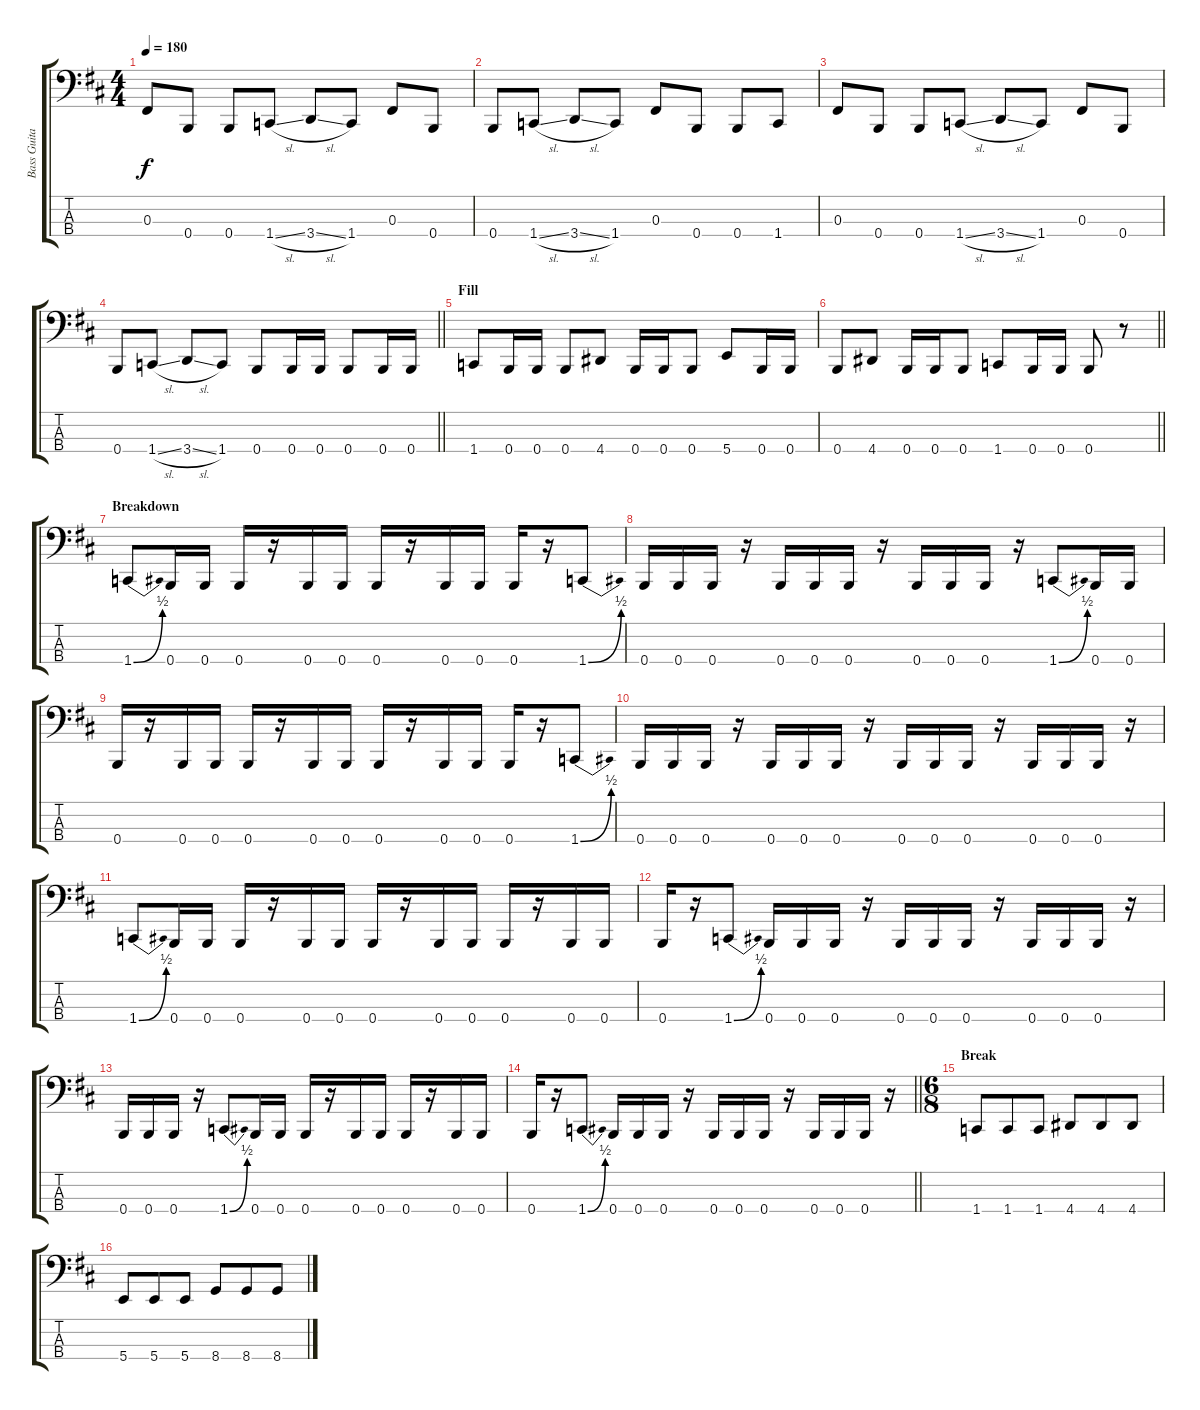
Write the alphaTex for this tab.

\track ("Bass Guitar" "Bass Guita") {instrument electricbasspick}
\staff {score tabs}
\tuning (E2 B1 Gb1 B0) {hide}
\ts (4 4)
\tempo 180
\clef f4
\ks d
0.3.8{dy f} 0.4.8 0.4.8 1.4{sl}.8 3.4{sl}.8 1.4.8 0.3.8 0.4.8 |
0.4.8 1.4{sl}.8 3.4{sl}.8 1.4.8 0.3.8 0.4.8 0.4.8 1.4.8 |
0.3.8 0.4.8 0.4.8 1.4{sl}.8 3.4{sl}.8 1.4.8 0.3.8 0.4.8 |
\barLineRight lightlight
0.4.8 1.4{sl}.8 3.4{sl}.8 1.4.8 0.4.8 0.4.16 0.4.16 0.4.8 0.4.16 0.4.16 |
\section ("" "Fill")
1.4.8 0.4.16 0.4.16 0.4.8 4.4.8 0.4.16 0.4.16 0.4.8 5.4.8 0.4.16 0.4.16 |
\barLineRight lightlight
0.4.8 4.4.8 0.4.16 0.4.16 0.4.8 1.4.8 0.4.16 0.4.16 0.4.8 r.8 |
\section ("" "Breakdown")
1.4{be (bend 0 0 60 2)}.8 0.4.16 0.4.16 0.4.16 r.16 0.4.16 0.4.16 0.4.16 r.16 0.4.16 0.4.16 0.4.16 r.16 1.4{be (bend 0 0 60 2)}.8 |
0.4.16 0.4.16 0.4.16 r.16 0.4.16 0.4.16 0.4.16 r.16 0.4.16 0.4.16 0.4.16 r.16 1.4{be (bend 0 0 60 2)}.8 0.4.16 0.4.16 |
0.4.16 r.16 0.4.16 0.4.16 0.4.16 r.16 0.4.16 0.4.16 0.4.16 r.16 0.4.16 0.4.16 0.4.16 r.16 1.4{be (bend 0 0 60 2)}.8 |
0.4.16 0.4.16 0.4.16 r.16 0.4.16 0.4.16 0.4.16 r.16 0.4.16 0.4.16 0.4.16 r.16 0.4.16 0.4.16 0.4.16 r.16 |
1.4{be (bend 0 0 60 2)}.8 0.4.16 0.4.16 0.4.16 r.16 0.4.16 0.4.16 0.4.16 r.16 0.4.16 0.4.16 0.4.16 r.16 0.4.16 0.4.16 |
0.4.16 r.16 1.4{be (bend 0 0 60 2)}.8 0.4.16 0.4.16 0.4.16 r.16 0.4.16 0.4.16 0.4.16 r.16 0.4.16 0.4.16 0.4.16 r.16 |
0.4.16 0.4.16 0.4.16 r.16 1.4{be (bend 0 0 60 2)}.8 0.4.16 0.4.16 0.4.16 r.16 0.4.16 0.4.16 0.4.16 r.16 0.4.16 0.4.16 |
\barLineRight lightlight
0.4.16 r.16 1.4{be (bend 0 0 60 2)}.8 0.4.16 0.4.16 0.4.16 r.16 0.4.16 0.4.16 0.4.16 r.16 0.4.16 0.4.16 0.4.16 r.16 |
\ts (6 8)
\section ("" "Break")
1.4.8 1.4.8 1.4.8 4.4.8 4.4.8 4.4.8 |
5.4.8 5.4.8 5.4.8 8.4.8 8.4.8 8.4.8
